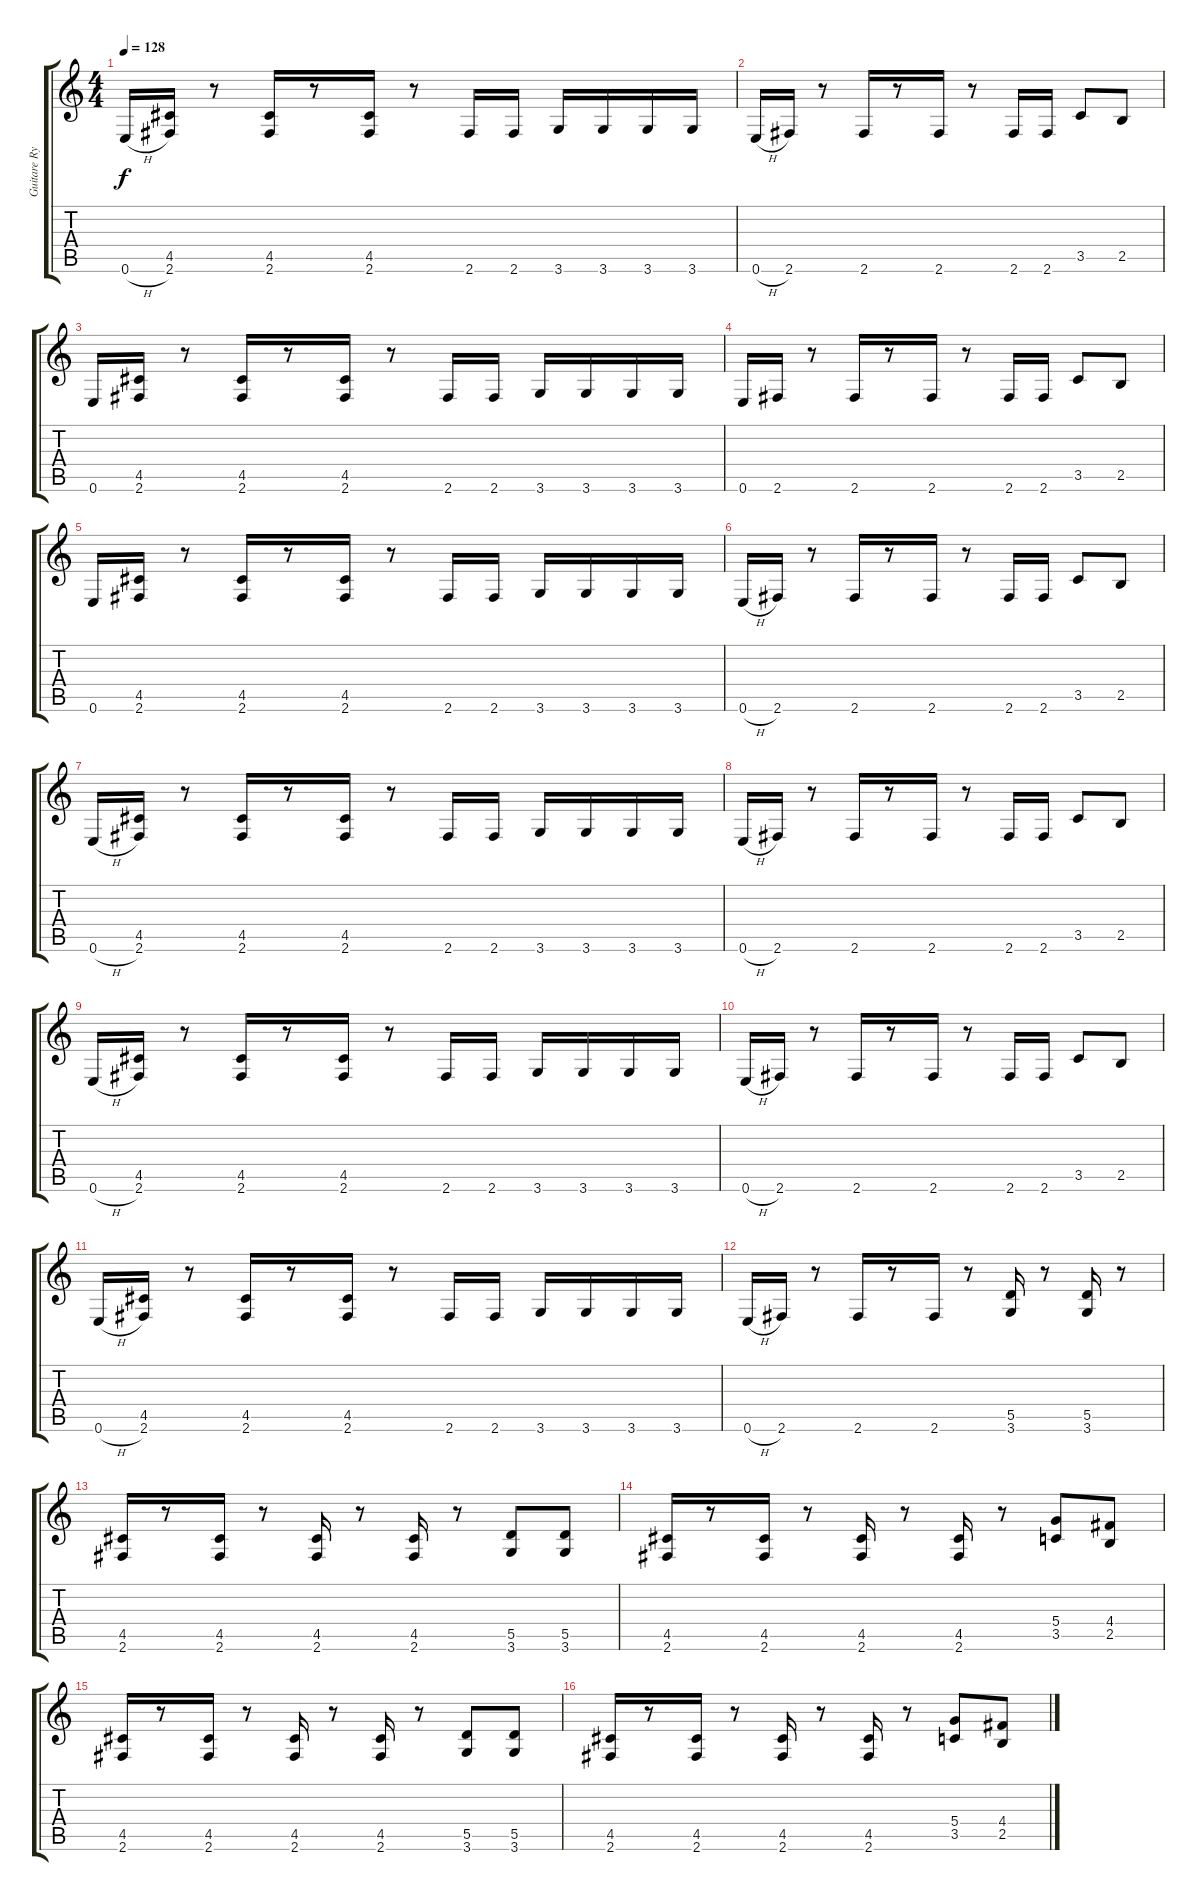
\track ("Guitare Rythmique" "Guitare Ry") {instrument overdrivenguitar}
\staff {score tabs}
\tuning (E4 B3 G3 D3 A2 E2) {hide}
\ts (4 4)
\tempo 128
\clef g2
\ks c
0.6{h}.16{dy f} (4.5 2.6).16 r.8 (4.5 2.6).16 r.8 (4.5 2.6).16 r.8 2.6.16 2.6.16 3.6.16 3.6.16 3.6.16 3.6.16 |
0.6{h}.16 2.6.16 r.8 2.6.16 r.8 2.6.16 r.8 2.6.16 2.6.16 3.5.8 2.5.8 |
0.6.16 (4.5 2.6).16 r.8 (4.5 2.6).16 r.8 (4.5 2.6).16 r.8 2.6.16 2.6.16 3.6.16 3.6.16 3.6.16 3.6.16 |
0.6.16 2.6.16 r.8 2.6.16 r.8 2.6.16 r.8 2.6.16 2.6.16 3.5.8 2.5.8 |
0.6.16 (4.5 2.6).16 r.8 (4.5 2.6).16 r.8 (4.5 2.6).16 r.8 2.6.16 2.6.16 3.6.16 3.6.16 3.6.16 3.6.16 |
0.6{h}.16 2.6.16 r.8 2.6.16 r.8 2.6.16 r.8 2.6.16 2.6.16 3.5.8 2.5.8 |
0.6{h}.16 (4.5 2.6).16 r.8 (4.5 2.6).16 r.8 (4.5 2.6).16 r.8 2.6.16 2.6.16 3.6.16 3.6.16 3.6.16 3.6.16 |
0.6{h}.16 2.6.16 r.8 2.6.16 r.8 2.6.16 r.8 2.6.16 2.6.16 3.5.8 2.5.8 |
0.6{h}.16 (4.5 2.6).16 r.8 (4.5 2.6).16 r.8 (4.5 2.6).16 r.8 2.6.16 2.6.16 3.6.16 3.6.16 3.6.16 3.6.16 |
0.6{h}.16 2.6.16 r.8 2.6.16 r.8 2.6.16 r.8 2.6.16 2.6.16 3.5.8 2.5.8 |
0.6{h}.16 (4.5 2.6).16 r.8 (4.5 2.6).16 r.8 (4.5 2.6).16 r.8 2.6.16 2.6.16 3.6.16 3.6.16 3.6.16 3.6.16 |
0.6{h}.16 2.6.16 r.8 2.6.16 r.8 2.6.16 r.8 (5.5 3.6).16 r.8 (5.5 3.6).16 r.8 |
(4.5 2.6).16 r.8 (4.5 2.6).16 r.8 (4.5 2.6).16 r.8 (4.5 2.6).16 r.8 (5.5 3.6).8 (5.5 3.6).8 |
(4.5 2.6).16 r.8 (4.5 2.6).16 r.8 (4.5 2.6).16 r.8 (4.5 2.6).16 r.8 (5.4 3.5).8 (4.4 2.5).8 |
(4.5 2.6).16 r.8 (4.5 2.6).16 r.8 (4.5 2.6).16 r.8 (4.5 2.6).16 r.8 (5.5 3.6).8 (5.5 3.6).8 |
(4.5 2.6).16 r.8 (4.5 2.6).16 r.8 (4.5 2.6).16 r.8 (4.5 2.6).16 r.8 (5.4 3.5).8 (4.4 2.5).8
